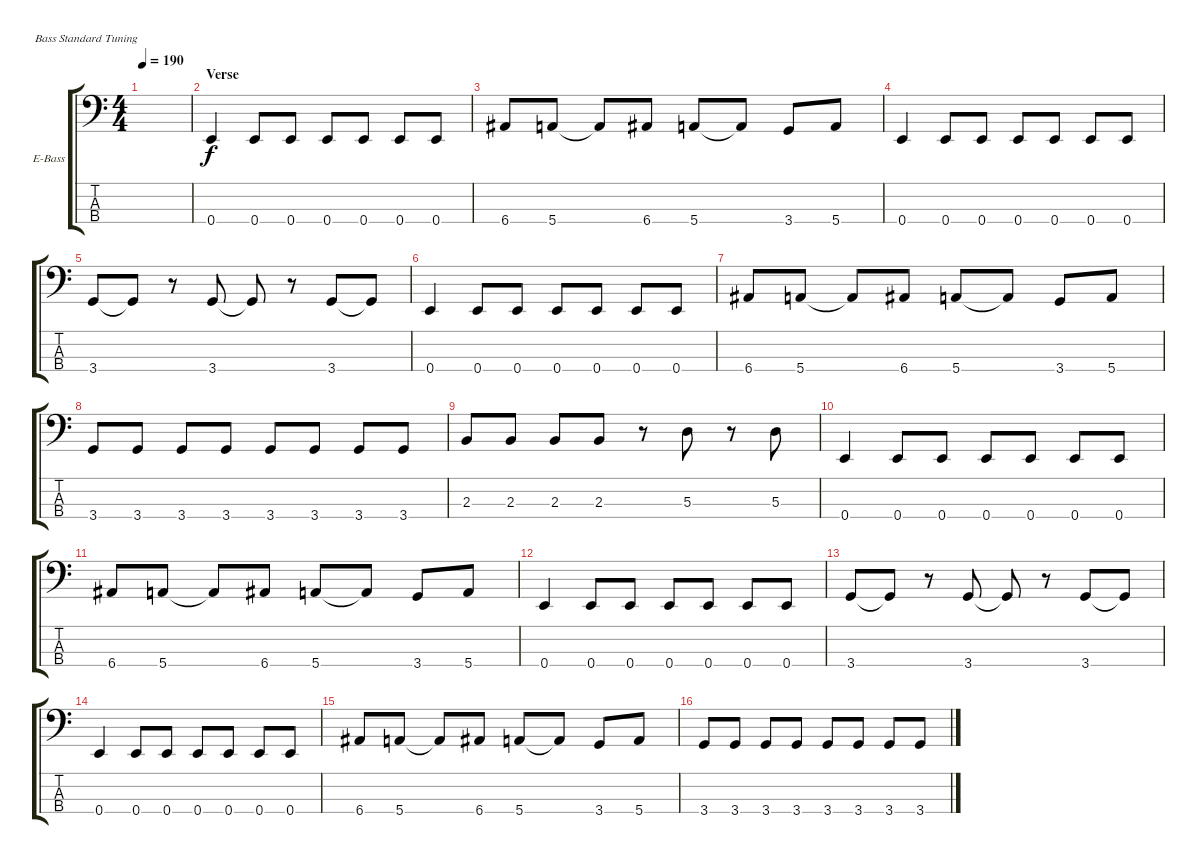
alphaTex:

\defaultSystemsLayout 4
\bracketExtendMode groupsimilarinstruments
\firstSystemTrackNameOrientation horizontal
\otherSystemsTrackNameOrientation horizontal
\track ("Electric Bass" "E-Bass") {instrument electricbassfinger}
\staff {score tabs}
\tuning (G2 D2 A1 E1)
\ts (4 4)
\tempo 190
\clef f4
\ks c
|
\section ("" "Verse")
0.4.4 0.4.8 0.4.8 0.4.8 0.4.8 0.4.8 0.4.8 |
6.4.8 5.4.8 5.4{t}.8 6.4.8 5.4.8 5.4{t}.8 3.4.8 5.4.8 |
0.4.4 0.4.8 0.4.8 0.4.8 0.4.8 0.4.8 0.4.8 |
3.4.8 3.4{t}.8 r.8 3.4.8 3.4{t}.8 r.8 3.4.8 3.4{t}.8 |
0.4.4 0.4.8 0.4.8 0.4.8 0.4.8 0.4.8 0.4.8 |
6.4.8 5.4.8 5.4{t}.8 6.4.8 5.4.8 5.4{t}.8 3.4.8 5.4.8 |
3.4.8 3.4.8 3.4.8 3.4.8 3.4.8 3.4.8 3.4.8 3.4.8 |
2.3.8 2.3.8 2.3.8 2.3.8 r.8 5.3.8 r.8 5.3.8 |
0.4.4 0.4.8 0.4.8 0.4.8 0.4.8 0.4.8 0.4.8 |
6.4.8 5.4.8 5.4{t}.8 6.4.8 5.4.8 5.4{t}.8 3.4.8 5.4.8 |
0.4.4 0.4.8 0.4.8 0.4.8 0.4.8 0.4.8 0.4.8 |
3.4.8 3.4{t}.8 r.8 3.4.8 3.4{t}.8 r.8 3.4.8 3.4{t}.8 |
0.4.4 0.4.8 0.4.8 0.4.8 0.4.8 0.4.8 0.4.8 |
6.4.8 5.4.8 5.4{t}.8 6.4.8 5.4.8 5.4{t}.8 3.4.8 5.4.8 |
3.4.8 3.4.8 3.4.8 3.4.8 3.4.8 3.4.8 3.4.8 3.4.8
